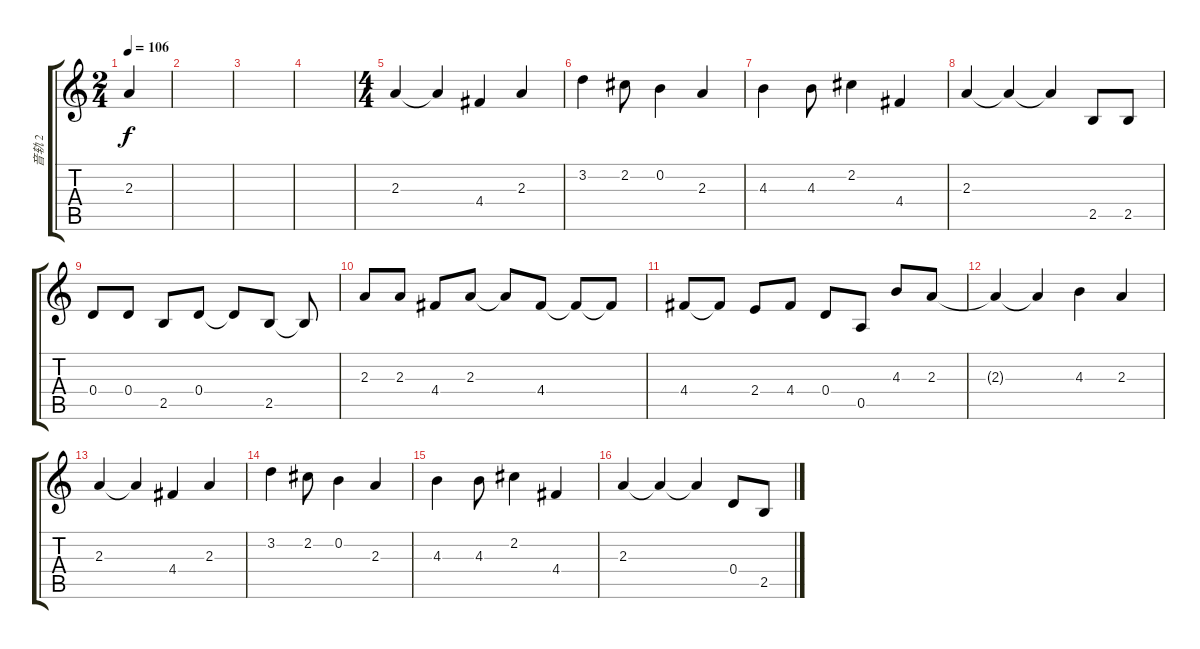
\track ("音轨 2" "音轨 2") {instrument acousticguitarnylon}
\staff {score tabs}
\tuning (E4 B3 G3 D3 A2 E2) {hide}
\ts (2 4)
\tempo 106
\clef g2
\ks c
2.3.4{dy f} |
|
|
|
\ts (4 4)
2.3.4 2.3{t}.4 4.4.4 2.3.4 |
3.2.4 2.2.8 0.2.4 2.3.4 |
4.3.4 4.3.8 2.2.4 4.4.4 |
2.3.4 2.3{t}.4 2.3{t}.4 2.5.8 2.5.8 |
0.4.8 0.4.8 2.5.8 0.4.8 0.4{t}.8 2.5.8 2.5{t}.8 |
2.3.8 2.3.8 4.4.8 2.3.8 2.3{t}.8 4.4.8 4.4{t}.8 4.4{t}.8 |
4.4.8 4.4{t}.8 2.4.8 4.4.8 0.4.8 0.5.8 4.3.8 2.3.8 |
2.3{t}.4 2.3{t}.4 4.3.4 2.3.4 |
2.3.4 2.3{t}.4 4.4.4 2.3.4 |
3.2.4 2.2.8 0.2.4 2.3.4 |
4.3.4 4.3.8 2.2.4 4.4.4 |
2.3.4 2.3{t}.4 2.3{t}.4 0.4.8 2.5.8
